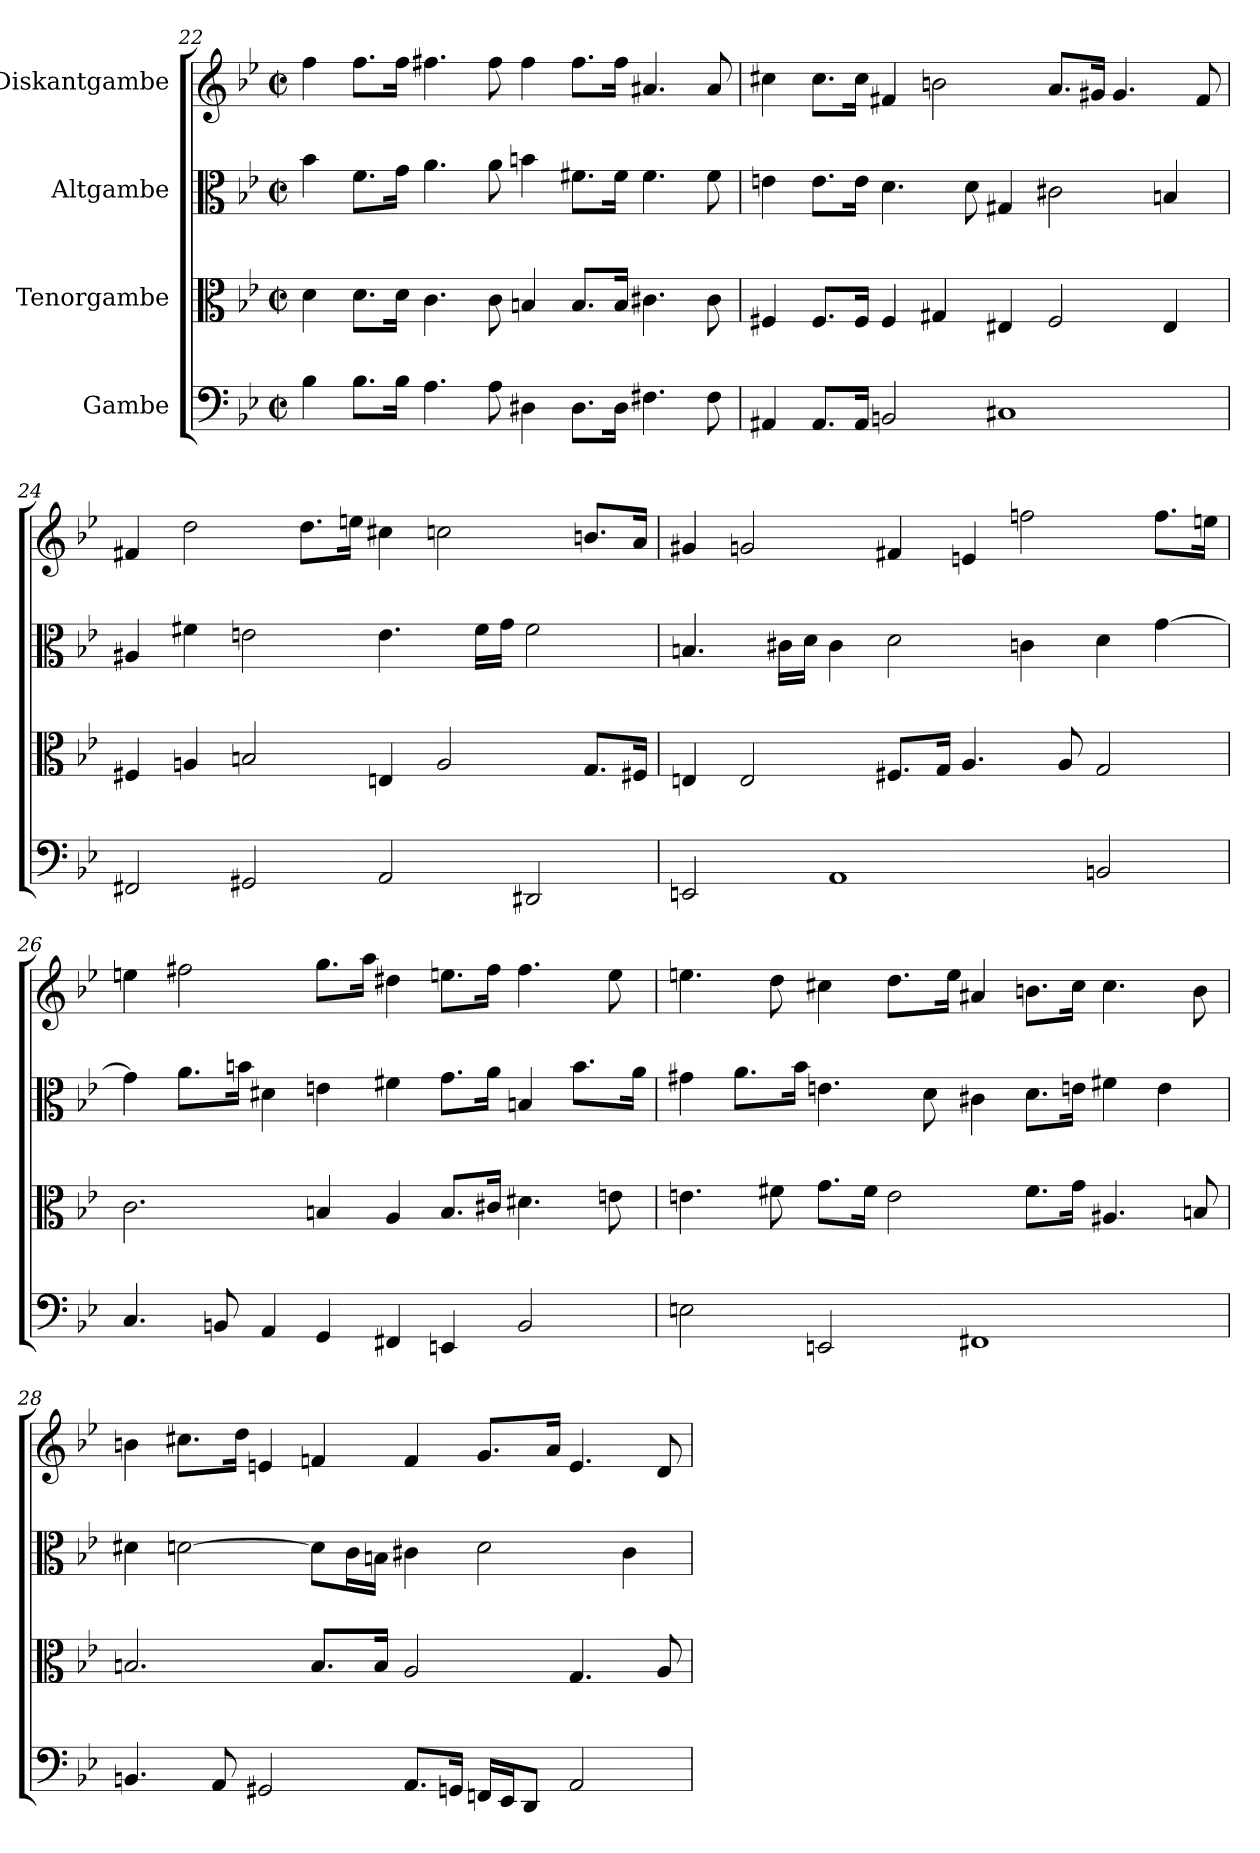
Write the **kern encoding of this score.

**kern	**kern	**kern	**kern
*part4	*part3	*part2	*part1
*staff4	*staff3	*staff2	*staff1
*I"Gambe	*I"Tenorgambe	*I"Altgambe	*I"Diskantgambe
*clefF4	*clefC3	*clefC3	*clefG2
*k[b-e-]	*k[b-e-]	*k[b-e-]	*k[b-e-]
*M4/2	*M4/2	*M4/2	*M4/2
*met(c|)	*met(c|)	*met(c|)	*met(c|)
=22	=22	=22	=22
4B-\	4d\	4b-\	4ff\
8.B-\L	8.d\L	8.f\L	8.ff\L
16B-\Jk	16d\Jk	16g\Jk	16ff\Jk
4.A\	4.c\	4.a\	4.ff#X\
8A\	8c\	8a\	8ff#\
4D#X\	4Bn/	4bn\	4ff#\
8.D#\L	8.B/L	8.f#X\L	8.ff#\L
16D#\Jk	16B/Jk	16f#\Jk	16ff#\Jk
4.F#X\	4.c#X\	4.f#\	4.a#X/
8F#\	8c#\	8f#\	8a#/
=23	=23	=23	=23
4AA#X/	4F#X/	4en\	4cc#X\
8.AA#/L	8.F#/L	8.e\L	8.cc#\L
16AA#/Jk	16F#/Jk	16e\Jk	16cc#\Jk
2BBn/	4F#/	4.d\	4f#X/
.	4G#X/	.	2bn\
.	.	8d\	.
1C#X	4E#X/	4G#X/	.
.	2F#/	2c#X\	8.a/L
.	.	.	16g#X/Jk
.	.	.	4.g#/
.	4E#/	4Bn/	.
.	.	.	8f#/
!!LO:LB:g=z
=24	=24	=24	=24
2FF#X/	4F#X/	4A#X/	4f#X/
.	4Ani/	4f#X\	2dd\
2GG#X/	2Bn/	2eni\	.
.	.	.	8.dd\L
.	.	.	16een\Jk
2AA/	4Eni/	4.e\	4cc#X\
.	2A/	.	2ccn\
.	.	16f#\LL	.
.	.	16g\JJ	.
2DD#X/	.	2f#\	.
.	8.G/L	.	8.bn/L
.	16F#X/Jk	.	16a/Jk
=25	=25	=25	=25
2EEn/	4Eni/	4.Bn/	4g#X/
.	2E/	.	2gn/
.	.	16c#X\LL	.
.	.	16d\JJ	.
1AA	.	4c#\	.
.	8.F#X/L	2d\	4f#X/
.	16G/Jk	.	.
.	4.A/	.	4eni/
.	.	4cn\	2ffn\
.	8A/	.	.
2BBn/	2G/	4d\	.
.	.	[4g\	8.ff\L
.	.	.	16een\Jk
=26	=26	=26	=26
4.C/	2.c\	4g\]	4een\
.	.	8.a\L	2ff#X\
8BBn/	.	.	.
.	.	16bn\Jk	.
4AA/	.	4d#X\	.
4GG/	4Bn/	4en\	8.gg\L
.	.	.	16aa\Jk
4FF#X/	4A/	4f#X\	4dd#X\
4EEn/	8.B/L	8.g\L	8.eeni\L
.	16c#X/Jk	16a\Jk	16ff#\Jk
2BB/	4.d#X\	4Bn/	4.ff#\
.	.	8.b\L	.
.	8eni\	.	8ee\
.	.	16a\Jk	.
=27	=27	=27	=27
2En\	4.eni\	4g#X\	4.eeni\
.	.	8.a\L	.
.	8f#X\	.	8dd\
.	.	16b-\Jk	.
2EEn/	8.g\L	4.eni\	4cc#X\
.	16f#\Jk	.	.
.	2e\	.	8.dd\L
.	.	8d\	.
.	.	.	16ee\Jk
1FF#X	.	4c#X\	4a#X/
.	8.f#\L	8.d\L	8.bn\L
.	16g\Jk	16en\Jk	16cc#\Jk
.	4.A#X/	4f#X\	4.cc#\
.	.	4e\	.
.	8Bn/	.	8b\
!!LO:LB:g=z
=28	=28	=28	=28
4.BBn/	2.Bn/	4d#X\	4bni\
.	.	[2dn\	8.cc#X\L
8AA/	.	.	.
.	.	.	16dd\Jk
2GG#X/	.	.	4en/
.	8.B/L	8d\L]	4fn/
.	.	16c\L	.
.	16B/Jk	16Bni\JJ	.
8.AA/L	2A/	4c#X\	4f/
16GGn/Jk	.	.	.
16FFn/LL	.	2d\	8.g/L
16EE-/J	.	.	.
8DD/J	.	.	.
.	.	.	16a/Jk
2AA/	4.G/	.	4.e/
.	.	4c#\	.
.	8A/	.	8d/
=	=	=	=
*-	*-	*-	*-
